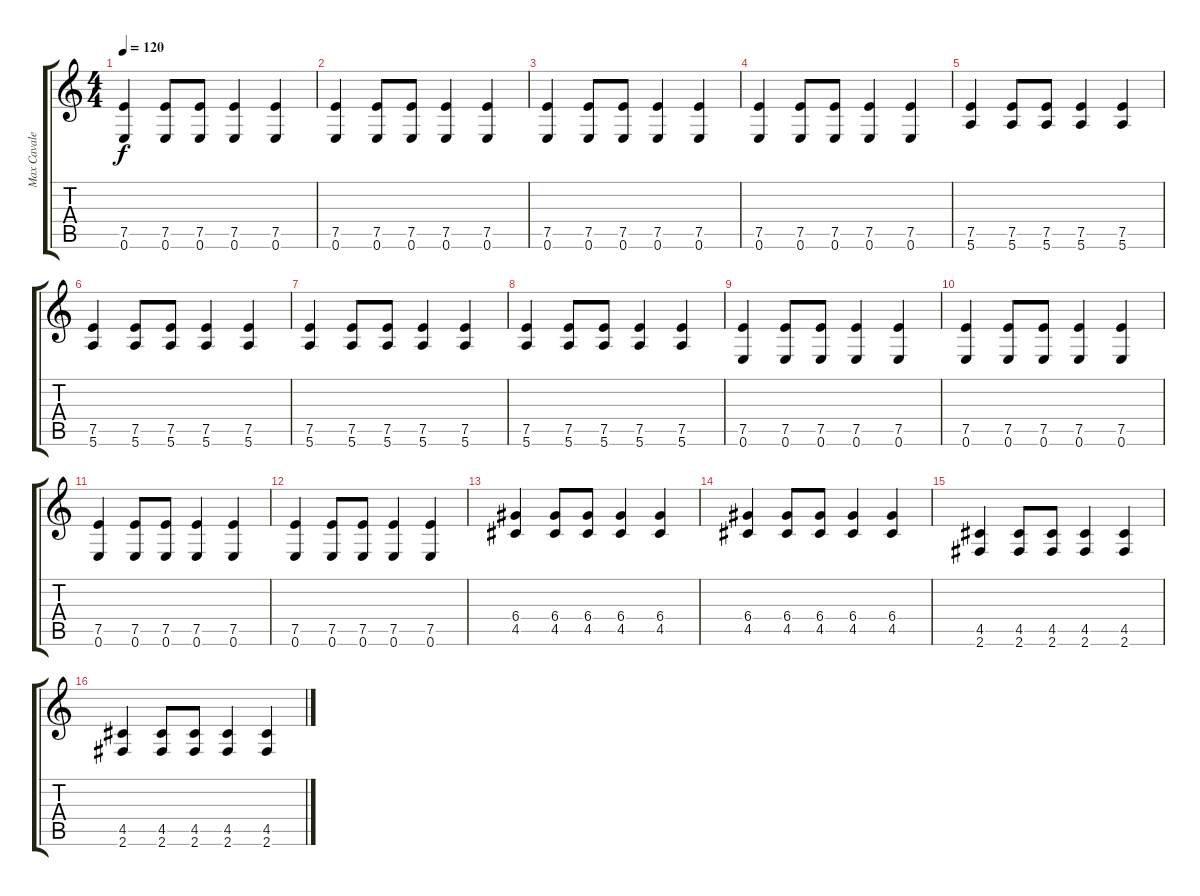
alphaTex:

\track ("Max Cavalera" "Max Cavale") {instrument distortionguitar}
\staff {score tabs}
\tuning (E4 B3 G3 D3 A2 E2) {hide}
\ts (4 4)
\tempo 120
\clef g2
\ks c
(7.5 0.6).4{dy f} (7.5 0.6).8 (7.5 0.6).8 (7.5 0.6).4 (7.5 0.6).4 |
(7.5 0.6).4 (7.5 0.6).8 (7.5 0.6).8 (7.5 0.6).4 (7.5 0.6).4 |
(7.5 0.6).4 (7.5 0.6).8 (7.5 0.6).8 (7.5 0.6).4 (7.5 0.6).4 |
(7.5 0.6).4 (7.5 0.6).8 (7.5 0.6).8 (7.5 0.6).4 (7.5 0.6).4 |
(7.5 5.6).4 (7.5 5.6).8 (7.5 5.6).8 (7.5 5.6).4 (7.5 5.6).4 |
(7.5 5.6).4 (7.5 5.6).8 (7.5 5.6).8 (7.5 5.6).4 (7.5 5.6).4 |
(7.5 5.6).4 (7.5 5.6).8 (7.5 5.6).8 (7.5 5.6).4 (7.5 5.6).4 |
(7.5 5.6).4 (7.5 5.6).8 (7.5 5.6).8 (7.5 5.6).4 (7.5 5.6).4 |
(7.5 0.6).4 (7.5 0.6).8 (7.5 0.6).8 (7.5 0.6).4 (7.5 0.6).4 |
(7.5 0.6).4 (7.5 0.6).8 (7.5 0.6).8 (7.5 0.6).4 (7.5 0.6).4 |
(7.5 0.6).4 (7.5 0.6).8 (7.5 0.6).8 (7.5 0.6).4 (7.5 0.6).4 |
(7.5 0.6).4 (7.5 0.6).8 (7.5 0.6).8 (7.5 0.6).4 (7.5 0.6).4 |
(6.4 4.5).4 (6.4 4.5).8 (6.4 4.5).8 (6.4 4.5).4 (6.4 4.5).4 |
(6.4 4.5).4 (6.4 4.5).8 (6.4 4.5).8 (6.4 4.5).4 (6.4 4.5).4 |
(4.5 2.6).4 (4.5 2.6).8 (4.5 2.6).8 (4.5 2.6).4 (4.5 2.6).4 |
(4.5 2.6).4 (4.5 2.6).8 (4.5 2.6).8 (4.5 2.6).4 (4.5 2.6).4
